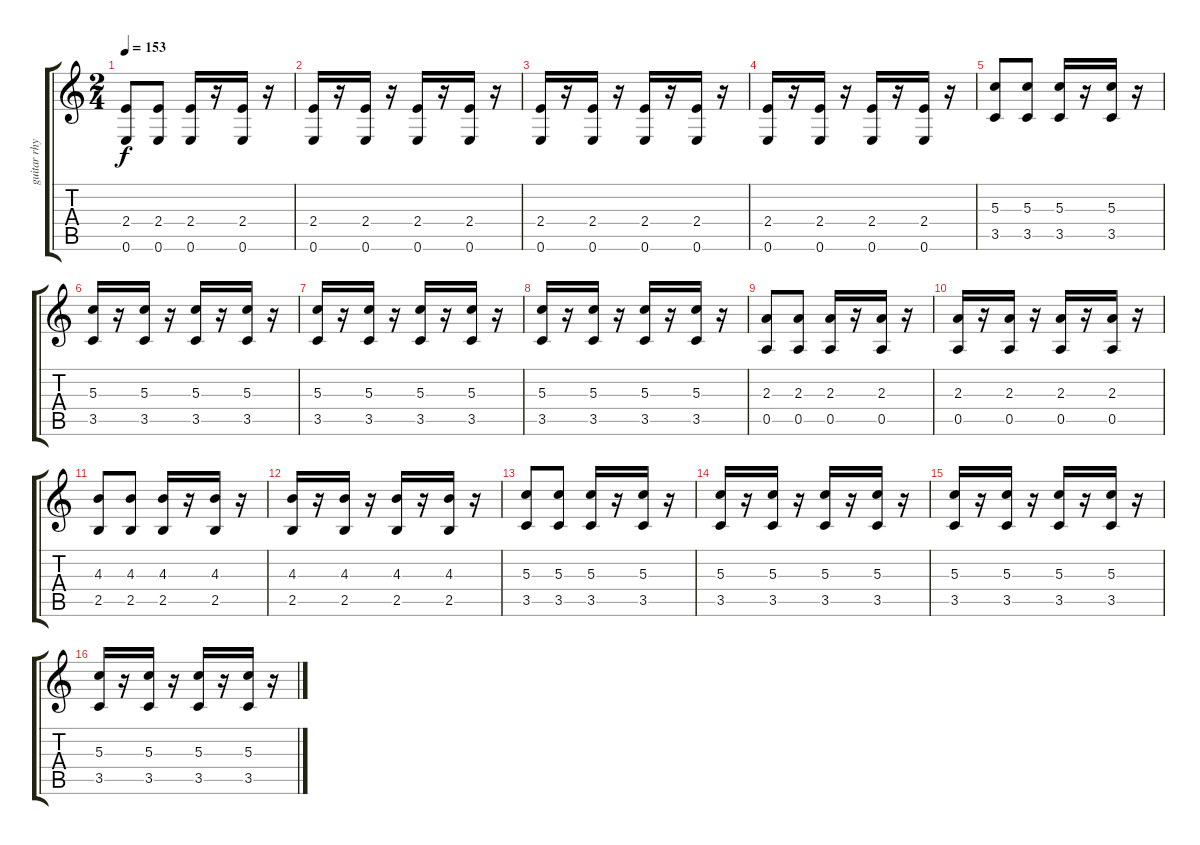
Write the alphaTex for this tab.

\track ("guitar rhythm right" "guitar rhy") {instrument distortionguitar}
\staff {score tabs}
\tuning (E4 B3 G3 D3 A2 E2) {hide}
\ts (2 4)
\tempo 153
\clef g2
\ks c
(2.4 0.6).8{dy f} (2.4 0.6).8 (2.4 0.6).16 r.16 (2.4 0.6).16 r.16 |
(2.4 0.6).16 r.16 (2.4 0.6).16 r.16 (2.4 0.6).16 r.16 (2.4 0.6).16 r.16 |
(2.4 0.6).16 r.16 (2.4 0.6).16 r.16 (2.4 0.6).16 r.16 (2.4 0.6).16 r.16 |
(2.4 0.6).16 r.16 (2.4 0.6).16 r.16 (2.4 0.6).16 r.16 (2.4 0.6).16 r.16 |
(5.3 3.5).8 (5.3 3.5).8 (5.3 3.5).16 r.16 (5.3 3.5).16 r.16 |
(5.3 3.5).16 r.16 (5.3 3.5).16 r.16 (5.3 3.5).16 r.16 (5.3 3.5).16 r.16 |
(5.3 3.5).16 r.16 (5.3 3.5).16 r.16 (5.3 3.5).16 r.16 (5.3 3.5).16 r.16 |
(5.3 3.5).16 r.16 (5.3 3.5).16 r.16 (5.3 3.5).16 r.16 (5.3 3.5).16 r.16 |
(2.3 0.5).8 (2.3 0.5).8 (2.3 0.5).16 r.16 (2.3 0.5).16 r.16 |
(2.3 0.5).16 r.16 (2.3 0.5).16 r.16 (2.3 0.5).16 r.16 (2.3 0.5).16 r.16 |
(4.3 2.5).8 (4.3 2.5).8 (4.3 2.5).16 r.16 (4.3 2.5).16 r.16 |
(4.3 2.5).16 r.16 (4.3 2.5).16 r.16 (4.3 2.5).16 r.16 (4.3 2.5).16 r.16 |
(5.3 3.5).8 (5.3 3.5).8 (5.3 3.5).16 r.16 (5.3 3.5).16 r.16 |
(5.3 3.5).16 r.16 (5.3 3.5).16 r.16 (5.3 3.5).16 r.16 (5.3 3.5).16 r.16 |
(5.3 3.5).16 r.16 (5.3 3.5).16 r.16 (5.3 3.5).16 r.16 (5.3 3.5).16 r.16 |
(5.3 3.5).16 r.16 (5.3 3.5).16 r.16 (5.3 3.5).16 r.16 (5.3 3.5).16 r.16
